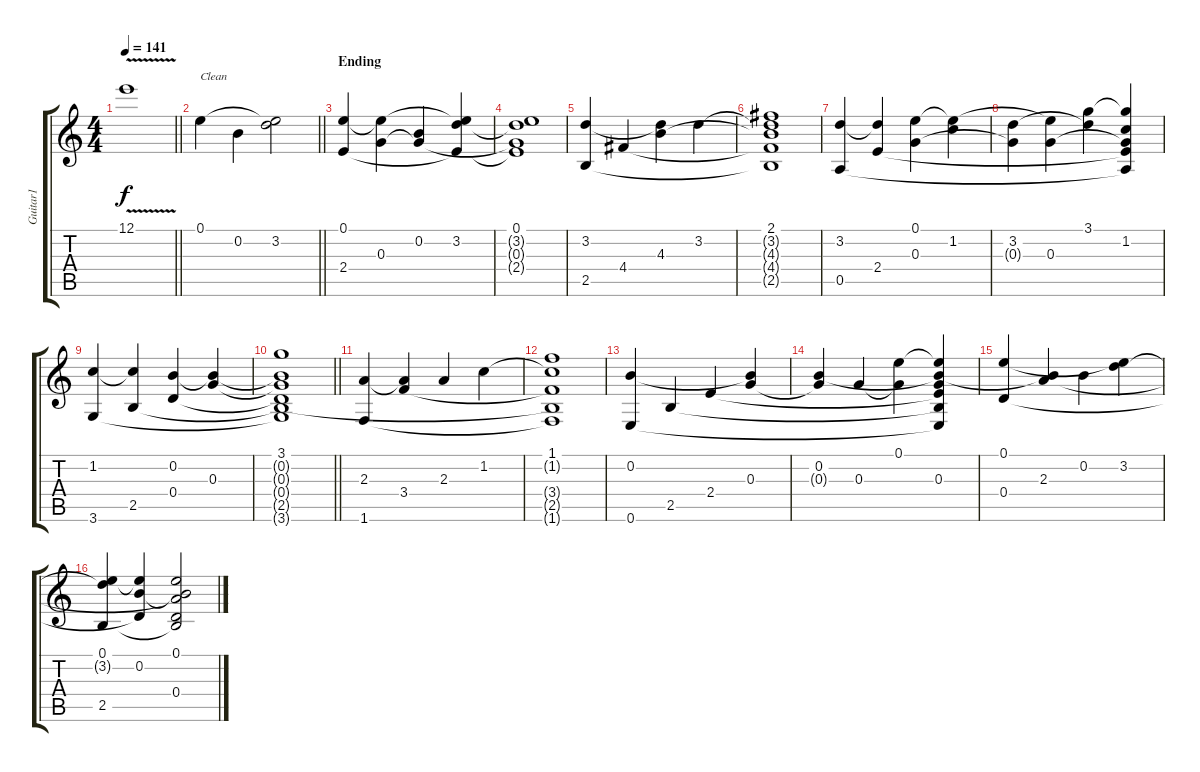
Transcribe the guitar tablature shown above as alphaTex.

\track ("Guitar1" "Guitar1") {instrument overdrivenguitar}
\staff {score tabs}
\tuning (E4 B3 G3 D3 A2 E2) {hide}
\ts (4 4)
\tempo 141
\clef g2
\barLineRight lightlight
\ks c
12.1{v}.1{dy f} |
\barLineRight lightlight
0.1.4{txt "Clean" instrument acousticguitarsteel} 0.2.4 (0.1{t} 3.2).2 |
\section ("" "Ending")
(0.1 2.4).4 (0.1{t} 0.3).4 (0.2 0.3{t}).4 (0.1{t} 3.2 2.4{t}).4 |
(0.1 3.2{t} 0.3{t} 2.4{t}).1 |
(3.2 2.5).4 4.4.4 (3.2{t} 4.3).4 3.2.4 |
(2.1 3.2{t} 4.3{t} 4.4{t} 2.5{t}).1 |
(3.2 0.5).4 (3.2{t} 2.4).4 (0.1 0.3).4 (0.1{t} 1.2).4 |
(3.2 0.3{t}).4 (0.1{t} 0.3).4 (3.1 3.2{t}).4 (3.1{t} 1.2 0.3{t} 2.4{t} 0.5{t}).4 |
(1.2 3.6).4 (1.2{t} 2.5).4 (0.2 0.4).4 (0.2{t} 0.3).4 |
\barLineRight lightlight
(3.1 0.2{t} 0.3{t} 0.4{t} 2.5{t} 3.6{t}).1 |
(2.3 1.6).4 (2.3{t} 3.4).4 2.3.4 1.2.4 |
(1.1 1.2{t} 3.4{t} 2.5{t} 1.6{t}).1 |
(0.2 0.6).4 2.5.4 2.4.4 (0.2{t} 0.3).4 |
(0.2 0.3{t}).4 0.3.4 (0.1 0.3{t}).4 (0.1{t} 0.2{t} 0.3 2.4{t} 2.5{t} 0.6{t}).4 |
(0.1 0.4).4 (0.2{t} 2.3).4 0.2.4 (0.1{t} 3.2).4 |
(0.1 3.2{t} 2.5).4 (0.1{t} 0.2 0.4{t}).4 (0.1 0.2{t} 2.3{t} 0.4 2.5{t}).2
